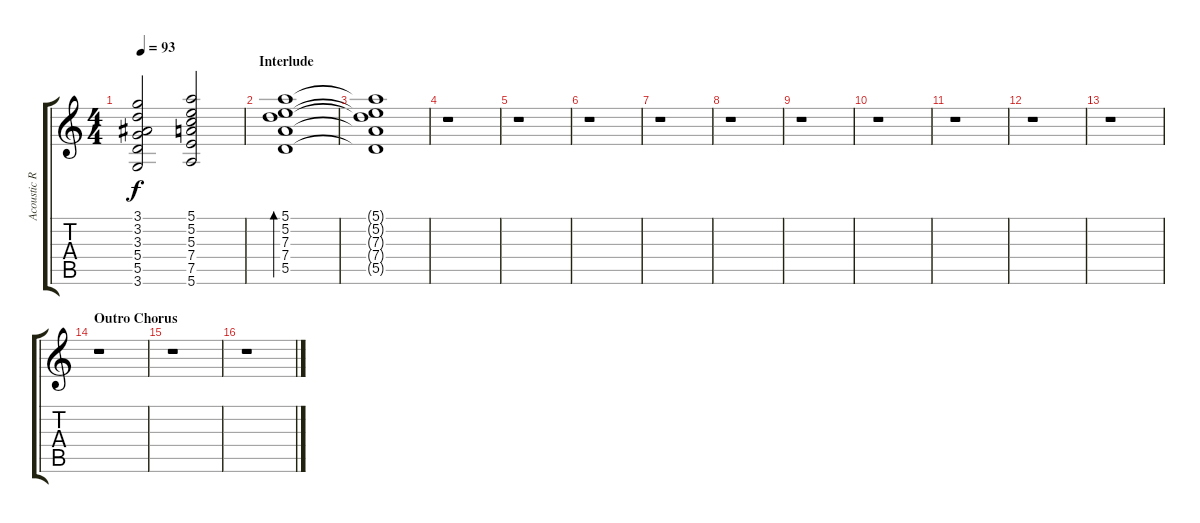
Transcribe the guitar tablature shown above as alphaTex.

\track ("Acoustic Rhythm" "Acoustic R") {instrument acousticguitarsteel}
\staff {score tabs}
\tuning (E4 B3 G3 D3 A2 E2) {hide}
\ts (4 4)
\tempo 93
\clef g2
\ks c
(3.1 3.2 3.3 5.4 5.5 3.6).2{dy f} (5.1 5.2 5.3 7.4 7.5 5.6).2 |
\section ("" "Interlude")
(5.1 5.2 7.3 7.4 5.5).1{bd 120} |
(5.1{t} 5.2{t} 7.3{t} 7.4{t} 5.5{t}).1 |
r.1 |
r.1 |
r.1 |
r.1 |
r.1 |
r.1 |
r.1 |
r.1 |
r.1 |
r.1 |
\section ("" "Outro Chorus")
r.1 |
r.1 |
r.1
